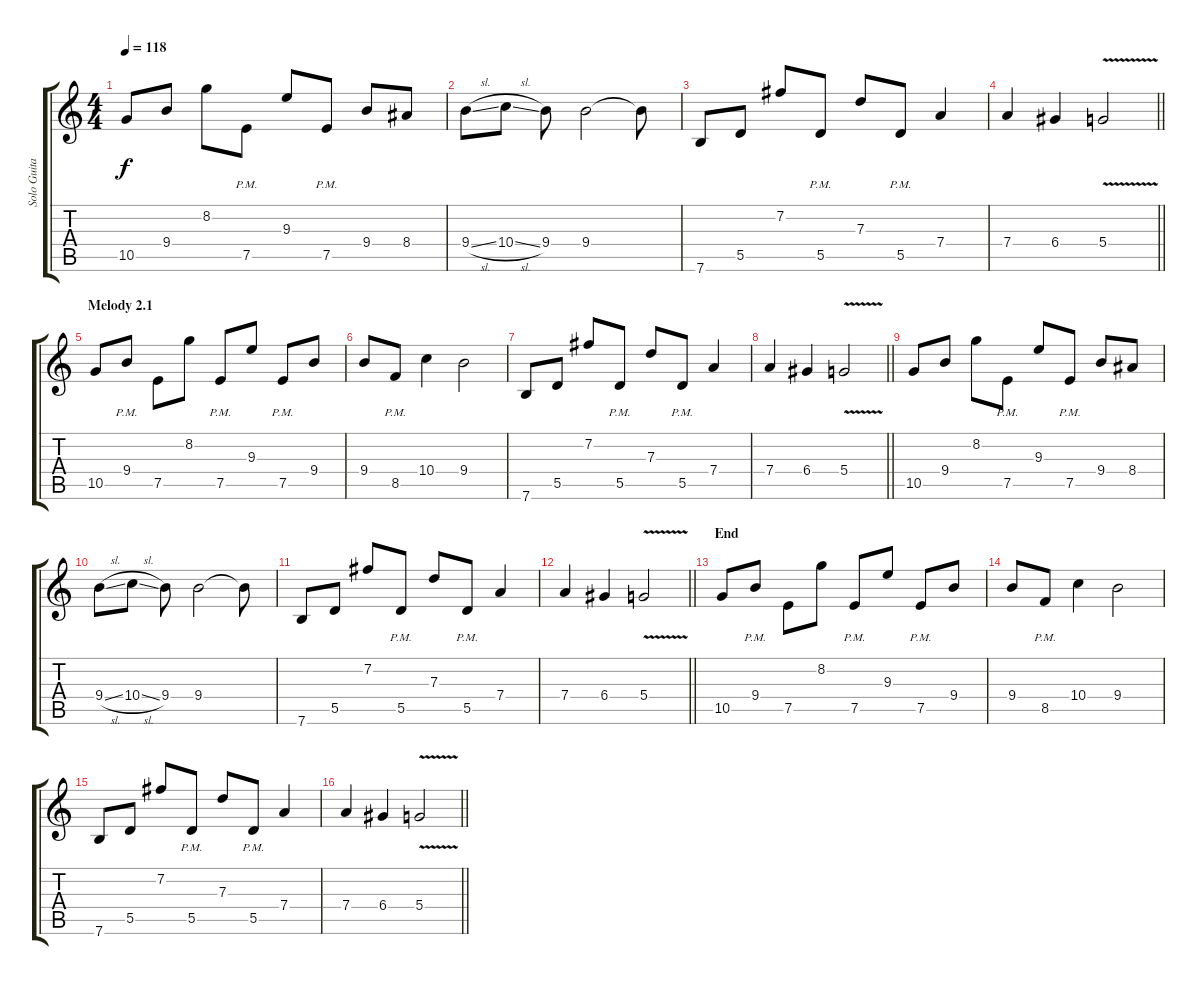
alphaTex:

\track ("Solo Guitar" "Solo Guita") {instrument acousticguitarnylon}
\staff {score tabs}
\tuning (E4 B3 G3 D3 A2 E2) {hide}
\ts (4 4)
\tempo 118
\clef g2
\ks c
10.5.8{dy f} 9.4.8 8.2.8 7.5{pm}.8 9.3.8 7.5{pm}.8 9.4.8 8.4.8 |
9.4{sl}.8 10.4{sl}.8 9.4.8 9.4.2 9.4{t}.8 |
7.6.8 5.5.8 7.2.8 5.5{pm}.8 7.3.8 5.5{pm}.8 7.4.4 |
\barLineRight lightlight
7.4.4 6.4.4 5.4{v}.2 |
\section ("" "Melody 2.1")
10.5.8 9.4{pm}.8 7.5.8 8.2.8 7.5{pm}.8 9.3.8 7.5{pm}.8 9.4.8 |
9.4.8 8.5{pm}.8 10.4.4 9.4.2 |
7.6.8 5.5.8 7.2.8 5.5{pm}.8 7.3.8 5.5{pm}.8 7.4.4 |
\barLineRight lightlight
7.4.4 6.4.4 5.4{v}.2 |
10.5.8 9.4.8 8.2.8 7.5{pm}.8 9.3.8 7.5{pm}.8 9.4.8 8.4.8 |
9.4{sl}.8 10.4{sl}.8 9.4.8 9.4.2 9.4{t}.8 |
7.6.8 5.5.8 7.2.8 5.5{pm}.8 7.3.8 5.5{pm}.8 7.4.4 |
\barLineRight lightlight
7.4.4 6.4.4 5.4{v}.2 |
\section ("" "End")
10.5.8{volume 6} 9.4{pm}.8 7.5.8 8.2.8 7.5{pm}.8 9.3.8 7.5{pm}.8 9.4.8 |
9.4.8 8.5{pm}.8 10.4.4 9.4.2 |
7.6.8 5.5.8 7.2.8 5.5{pm}.8 7.3.8 5.5{pm}.8 7.4.4 |
\barLineRight lightlight
7.4.4 6.4.4 5.4{v}.2
